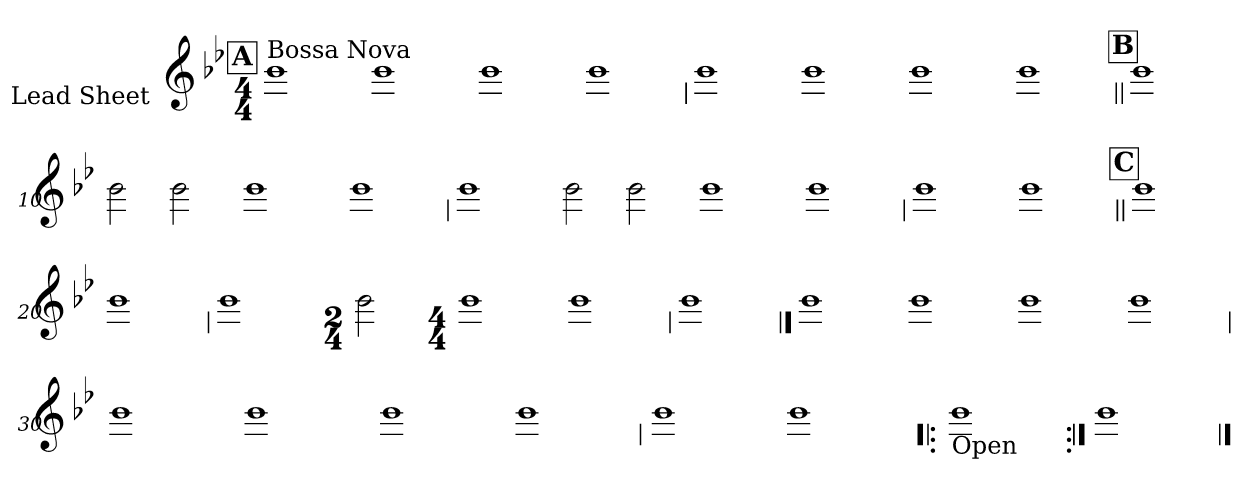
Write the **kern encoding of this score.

**kern
*part1
*staff1
*I"Lead Sheet
*stria0
*clefG2
*k[b-e-]
*B-:
*M4/4
!!LO:REH:place=s1:a:t=A
=1||
!LO:TX:a:t=Bossa Nova
1b-
=2-
1b-
=3-
1b-
=4-
1b-
!!LO:LB:g=z
=5
1b-
=6-
1b-
=7-
1b-
=8-
1b-
!!LO:LB:g=z
!!LO:REH:place=s1:a:t=B
=9||
1b-
=10-
2b-
2b-
=11-
1b-
=12-
1b-
!!LO:LB:g=z
=13
1b-
=14-
2b-
2b-
=15-
1b-
=16-
1b-
!!LO:LB:g=z
=17
1b-
=18-
1b-
!!LO:REH:place=s1:a:t=C
=19||
1b-
=20-
1b-
!!LO:LB:g=z
=21
1b-
=22-
*M2/4
2b-
=23-
*M4/4
1b-
=24-
1b-
!!LO:LB:g=z
=25
1b-
!!LO:LB:g=z
==26
1b-
=27-
1b-
=28-
1b-
=29-
1b-
!!LO:LB:g=z
=30
1b-
=31-
1b-
=32-
1b-
=33-
1b-
!!LO:LB:g=z
=34
1b-
=35-
1b-
=36!|:
!LO:TX:b:t=Open
1b-
=37:|!
1b-
==
*-
